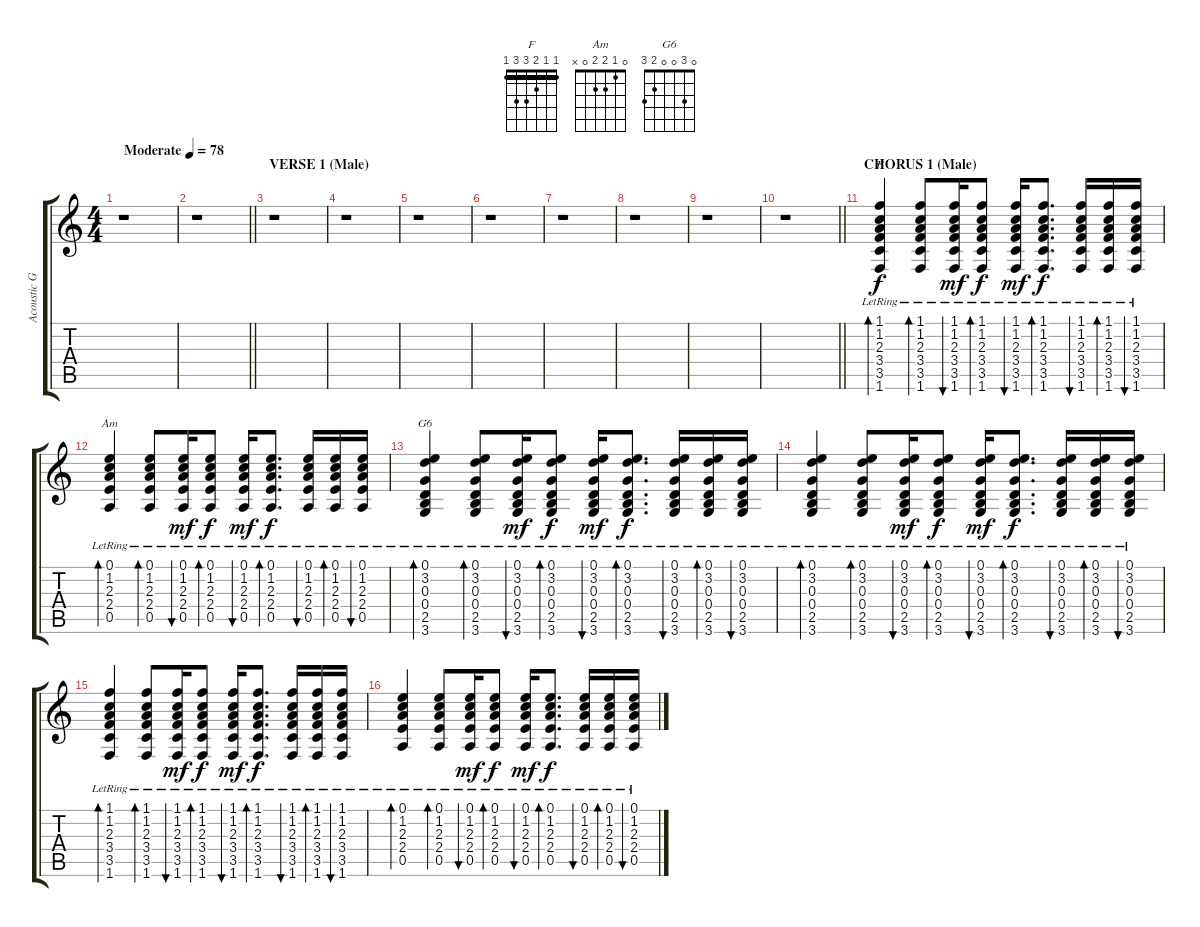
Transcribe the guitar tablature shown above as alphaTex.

\track ("Acoustic Guitar" "Acoustic G") {instrument acousticguitarnylon}
\staff {score tabs}
\tuning (E4 B3 G3 D3 A2 E2) {hide}
\chord ("F" 1 1 2 3 3 1) {barre 1}
\chord ("Am" 0 1 2 2 0 x)
\chord ("G6" 0 3 0 0 2 3)
\ts (4 4)
\tempo (78 "Moderate")
\clef g2
\ks c
r.1{dy f instrument acousticguitarnylon} |
\barLineRight lightlight
r.1 |
\section ("" "VERSE 1 (Male)")
r.1 |
r.1 |
r.1 |
r.1 |
r.1 |
r.1 |
r.1 |
\barLineRight lightlight
r.1 |
\section ("" "CHORUS 1 (Male)")
(1.1{lr} 1.2{lr} 2.3{lr} 3.4{lr} 3.5{lr} 1.6{lr}).4{bd 30 ch "F"} (1.1{lr} 1.2{lr} 2.3{lr} 3.4{lr} 3.5{lr} 1.6{lr}).8{bd 30} (1.1{lr} 1.2{lr} 2.3{lr} 3.4{lr} 3.5{lr} 1.6{lr}).16{bu 30 dy mf} (1.1{lr} 1.2{lr} 2.3{lr} 3.4{lr} 3.5{lr} 1.6{lr}).8{bd 30 dy f} (1.1{lr} 1.2{lr} 2.3{lr} 3.4{lr} 3.5{lr} 1.6{lr}).16{bu 30 dy mf} (1.1{lr} 1.2{lr} 2.3{lr} 3.4{lr} 3.5{lr} 1.6{lr}).8{d bd 30 dy f} (1.1{lr} 1.2{lr} 2.3{lr} 3.4{lr} 3.5{lr} 1.6{lr}).16{bu 30} (1.1{lr} 1.2{lr} 2.3{lr} 3.4{lr} 3.5{lr} 1.6{lr}).16{bd 30} (1.1{lr} 1.2{lr} 2.3{lr} 3.4{lr} 3.5{lr} 1.6{lr}).16{bu 30} |
(0.1{lr} 1.2{lr} 2.3{lr} 2.4{lr} 0.5{lr}).4{bd 30 ch "Am"} (0.1{lr} 1.2{lr} 2.3{lr} 2.4{lr} 0.5{lr}).8{bd 30} (0.1{lr} 1.2{lr} 2.3{lr} 2.4{lr} 0.5{lr}).16{bu 30 dy mf} (0.1{lr} 1.2{lr} 2.3{lr} 2.4{lr} 0.5{lr}).8{bd 30 dy f} (0.1{lr} 1.2{lr} 2.3{lr} 2.4{lr} 0.5{lr}).16{bu 30 dy mf} (0.1{lr} 1.2{lr} 2.3{lr} 2.4{lr} 0.5{lr}).8{d bd 30 dy f} (0.1{lr} 1.2{lr} 2.3{lr} 2.4{lr} 0.5{lr}).16{bu 30} (0.1{lr} 1.2{lr} 2.3{lr} 2.4{lr} 0.5{lr}).16{bd 30} (0.1{lr} 1.2{lr} 2.3{lr} 2.4{lr} 0.5{lr}).16{bu 30} |
(0.1{lr} 3.2{lr} 0.3{lr} 0.4{lr} 2.5{lr} 3.6{lr}).4{bd 30 ch "G6"} (0.1{lr} 3.2{lr} 0.3{lr} 0.4{lr} 2.5{lr} 3.6{lr}).8{bd 30} (0.1{lr} 3.2{lr} 0.3{lr} 0.4{lr} 2.5{lr} 3.6{lr}).16{bu 30 dy mf} (0.1{lr} 3.2{lr} 0.3{lr} 0.4{lr} 2.5{lr} 3.6{lr}).8{bd 30 dy f} (0.1{lr} 3.2{lr} 0.3{lr} 0.4{lr} 2.5{lr} 3.6{lr}).16{bu 30 dy mf} (0.1{lr} 3.2{lr} 0.3{lr} 0.4{lr} 2.5{lr} 3.6{lr}).8{d bd 30 dy f} (0.1{lr} 3.2{lr} 0.3{lr} 0.4{lr} 2.5{lr} 3.6{lr}).16{bu 30} (0.1{lr} 3.2{lr} 0.3{lr} 0.4{lr} 2.5{lr} 3.6{lr}).16{bd 30} (0.1{lr} 3.2{lr} 0.3{lr} 0.4{lr} 2.5{lr} 3.6{lr}).16{bu 30} |
(0.1{lr} 3.2{lr} 0.3{lr} 0.4{lr} 2.5{lr} 3.6{lr}).4{bd 30} (0.1{lr} 3.2{lr} 0.3{lr} 0.4{lr} 2.5{lr} 3.6{lr}).8{bd 30} (0.1{lr} 3.2{lr} 0.3{lr} 0.4{lr} 2.5{lr} 3.6{lr}).16{bu 30 dy mf} (0.1{lr} 3.2{lr} 0.3{lr} 0.4{lr} 2.5{lr} 3.6{lr}).8{bd 30 dy f} (0.1{lr} 3.2{lr} 0.3{lr} 0.4{lr} 2.5{lr} 3.6{lr}).16{bu 30 dy mf} (0.1{lr} 3.2{lr} 0.3{lr} 0.4{lr} 2.5{lr} 3.6{lr}).8{d bd 30 dy f} (0.1{lr} 3.2{lr} 0.3{lr} 0.4{lr} 2.5{lr} 3.6{lr}).16{bu 30} (0.1{lr} 3.2{lr} 0.3{lr} 0.4{lr} 2.5{lr} 3.6{lr}).16{bd 30} (0.1{lr} 3.2{lr} 0.3{lr} 0.4{lr} 2.5{lr} 3.6{lr}).16{bu 30} |
(1.1{lr} 1.2{lr} 2.3{lr} 3.4{lr} 3.5{lr} 1.6{lr}).4{bd 30} (1.1{lr} 1.2{lr} 2.3{lr} 3.4{lr} 3.5{lr} 1.6{lr}).8{bd 30} (1.1{lr} 1.2{lr} 2.3{lr} 3.4{lr} 3.5{lr} 1.6{lr}).16{bu 30 dy mf} (1.1{lr} 1.2{lr} 2.3{lr} 3.4{lr} 3.5{lr} 1.6{lr}).8{bd 30 dy f} (1.1{lr} 1.2{lr} 2.3{lr} 3.4{lr} 3.5{lr} 1.6{lr}).16{bu 30 dy mf} (1.1{lr} 1.2{lr} 2.3{lr} 3.4{lr} 3.5{lr} 1.6{lr}).8{d bd 30 dy f} (1.1{lr} 1.2{lr} 2.3{lr} 3.4{lr} 3.5{lr} 1.6{lr}).16{bu 30} (1.1{lr} 1.2{lr} 2.3{lr} 3.4{lr} 3.5{lr} 1.6{lr}).16{bd 30} (1.1{lr} 1.2{lr} 2.3{lr} 3.4{lr} 3.5{lr} 1.6{lr}).16{bu 30} |
(0.1{lr} 1.2{lr} 2.3{lr} 2.4{lr} 0.5{lr}).4{bd 30} (0.1{lr} 1.2{lr} 2.3{lr} 2.4{lr} 0.5{lr}).8{bd 30} (0.1{lr} 1.2{lr} 2.3{lr} 2.4{lr} 0.5{lr}).16{bu 30 dy mf} (0.1{lr} 1.2{lr} 2.3{lr} 2.4{lr} 0.5{lr}).8{bd 30 dy f} (0.1{lr} 1.2{lr} 2.3{lr} 2.4{lr} 0.5{lr}).16{bu 30 dy mf} (0.1{lr} 1.2{lr} 2.3{lr} 2.4{lr} 0.5{lr}).8{d bd 30 dy f} (0.1{lr} 1.2{lr} 2.3{lr} 2.4{lr} 0.5{lr}).16{bu 30} (0.1{lr} 1.2{lr} 2.3{lr} 2.4{lr} 0.5{lr}).16{bd 30} (0.1{lr} 1.2{lr} 2.3{lr} 2.4{lr} 0.5{lr}).16{bu 30}
